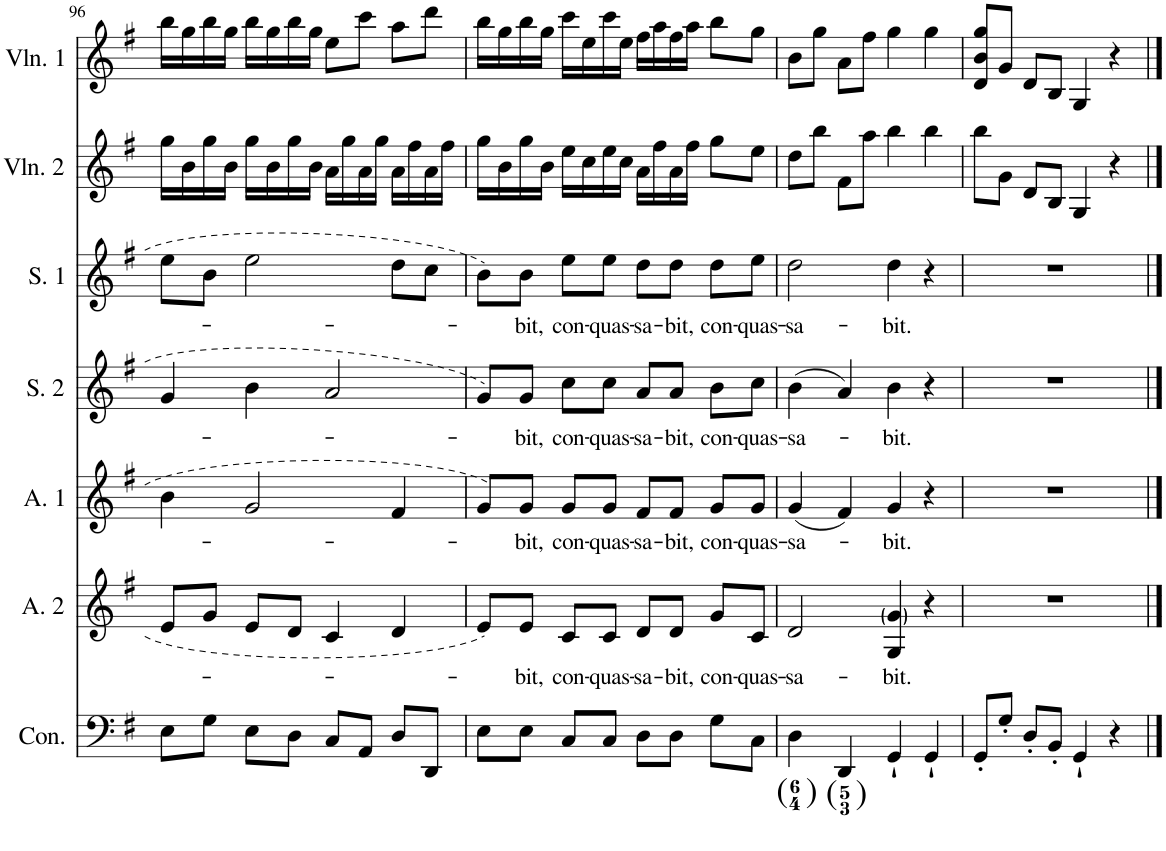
**kern	**kern	**kern	**text	**kern	**text	**kern	**text	**kern	**text	**kern	**kern
*part8	*part7	*part6	*part6	*part5	*part5	*part4	*part4	*part3	*part3	*part2	*part1
*staff8	*staff7	*staff6	*staff6	*staff5	*staff5	*staff4	*staff4	*staff3	*staff3	*staff2	*staff1
*I"Harpsichord	*I"Continuo	*I"Alto 2	*	*I"Alto 1	*	*I"Soprano 2	*	*I"Soprano 1	*	*I"Violin 2	*I"Violin 1
*I'Hch.	*I'Con.	*I'A. 2	*	*I'A. 1	*	*I'S. 2	*	*I'S. 1	*	*I'Vln. 2	*I'Vln. 1
!!LO:PB:g=z
*clefF4	*clefF4	*clefG2	*	*clefG2	*	*clefG2	*	*clefG2	*	*clefG2	*clefG2
*k[f#]	*k[f#]	*k[f#]	*	*k[f#]	*	*k[f#]	*	*k[f#]	*	*k[f#]	*k[f#]
*M4/4	*M4/4	*M4/4	*	*M4/4	*	*M4/4	*	*M4/4	*	*M4/4	*M4/4
=96	=96	=96	=96	=96	=96	=96	=96	=96	=96	=96	=96
8E\L	8E\L	8e/L	.	4b\	.	4g/	.	8ee\L	.	16gg\LL	16bb\LL
.	.	.	.	.	.	.	.	.	.	16b\	16gg\
8G\J	8G\J	8g/J	.	.	.	.	.	8b\J	.	16gg\	16bb\
.	.	.	.	.	.	.	.	.	.	16b\JJ	16gg\JJ
8E\L	8E\L	8e/L	.	2g/	.	4b\	.	2ee\	.	16gg\LL	16bb\LL
.	.	.	.	.	.	.	.	.	.	16b\	16gg\
8D\J	8D\J	8d/J	.	.	.	.	.	.	.	16gg\	16bb\
.	.	.	.	.	.	.	.	.	.	16b\JJ	16gg\JJ
8C/L	8C/L	4c/	.	.	.	2a/	.	.	.	16a\LL	8ee\L
.	.	.	.	.	.	.	.	.	.	16gg\	.
8AA/J	8AA/J	.	.	.	.	.	.	.	.	16a\	8ccc\J
.	.	.	.	.	.	.	.	.	.	16gg\JJ	.
8D/L	8D/L	4d/	.	4f#/	.	.	.	8dd\L	.	16a\LL	8aa\L
.	.	.	.	.	.	.	.	.	.	16ff#\	.
8DD/J	8DD/J	.	.	.	.	.	.	8cc\J	.	16a\	8ddd\J
.	.	.	.	.	.	.	.	.	.	16ff#\JJ	.
=97	=97	=97	=97	=97	=97	=97	=97	=97	=97	=97	=97
8E\L	8E\L	8e/L	.	8g/L	.	8g/L	.	8b\L	.	16gg\LL	16bb\LL
.	.	.	.	.	.	.	.	.	.	16b\	16gg\
!	!	!	!LO:LY:b	!	!LO:LY:b	!	!LO:LY:b	!	!LO:LY:b	!	!
8E\J	8E\J	8e/J	-bit,	8g/J	-bit,	8g/J	-bit,	8b\J	-bit,	16gg\	16bb\
.	.	.	.	.	.	.	.	.	.	16b\JJ	16gg\JJ
!	!	!	!LO:LY:b	!	!LO:LY:b	!	!LO:LY:b	!	!LO:LY:b	!	!
8C/L	8C/L	8c/L	con-	8g/L	con-	8cc\L	con-	8ee\L	con-	16ee\LL	16ccc\LL
.	.	.	.	.	.	.	.	.	.	16cc\	16ee\
!	!	!	!LO:LY:b	!	!LO:LY:b	!	!LO:LY:b	!	!LO:LY:b	!	!
8C/J	8C/J	8c/J	-quas-	8g/J	-quas-	8cc\J	-quas-	8ee\J	-quas-	16ee\	16ccc\
.	.	.	.	.	.	.	.	.	.	16cc\JJ	16ee\JJ
!	!	!	!LO:LY:b	!	!LO:LY:b	!	!LO:LY:b	!	!LO:LY:b	!	!
8D\L	8D\L	8d/L	-sa-	8f#/L	-sa-	8a/L	-sa-	8dd\L	-sa-	16a\LL	16ff#\LL
.	.	.	.	.	.	.	.	.	.	16ff#\	16aa\
!	!	!	!LO:LY:b	!	!LO:LY:b	!	!LO:LY:b	!	!LO:LY:b	!	!
8D\J	8D\J	8d/J	-bit,	8f#/J	-bit,	8a/J	-bit,	8dd\J	-bit,	16a\	16ff#\
.	.	.	.	.	.	.	.	.	.	16ff#\JJ	16aa\JJ
!	!	!	!LO:LY:b	!	!LO:LY:b	!	!LO:LY:b	!	!LO:LY:b	!	!
8G\L	8G\L	8g/L	con-	8g/L	con-	8b\L	con-	8dd\L	con-	8gg\L	8bb\L
!	!	!	!LO:LY:b	!	!LO:LY:b	!	!LO:LY:b	!	!LO:LY:b	!	!
8C\J	8C\J	8c/J	-quas-	8g/J	-quas-	8cc\J	-quas-	8ee\J	-quas-	8ee\J	8gg\J
=98	=98	=98	=98	=98	=98	=98	=98	=98	=98	=98	=98
!	!LO:TX:b:t=(  )	!	!	!	!	!	!	!	!	!	!
!LO:TX:b:t=(  )	!	!	!	!	!	!	!	!	!	!	!
!	!	!	!LO:LY:b	!	!LO:LY:b	!	!LO:LY:b	!	!LO:LY:b	!	!
4D	4D\	2d/	-sa-	(4g/	-sa-	(4b\	-sa-	2dd\	-sa-	8dd\L	8b\L
.	.	.	.	.	.	.	.	.	.	8bb\J	8gg\J
!	!LO:TX:b:t=(  )	!	!	!	!	!	!	!	!	!	!
!LO:TX:b:t=(  )	!	!	!	!	!	!	!	!	!	!	!
4DD	4DD/	.	.	4f#/)	.	4a/)	.	.	.	8f#\L	8a\L
.	.	.	.	.	.	.	.	.	.	8aa\J	8ff#\J
!	!	!	!LO:LY:b	!	!LO:LY:b	!	!LO:LY:b	!	!LO:LY:b	!	!
4GG`	4GG`/	4G/ 4g/	-bit.	4g/	-bit.	4b\	-bit.	4dd\	-bit.	4bb\	4gg\
4GG`	4GG`/	4r	.	4r	.	4r	.	4r	.	4bb\	4gg\
=99	=99	=99	=99	=99	=99	=99	=99	=99	=99	=99	=99
8GG'/L	8GG'/L	1r	.	1r	.	1r	.	1r	.	8bb\L	8d/ 8b/ 8gg/L
8G'/J	8G'/J	.	.	.	.	.	.	.	.	8g\J	8g/J
8D'/L	8D'/L	.	.	.	.	.	.	.	.	8d/L	8d/L
8BB'/J	8BB'/J	.	.	.	.	.	.	.	.	8B/J	8B/J
4GG`	4GG`/	.	.	.	.	.	.	.	.	4G/	4G/
4r	4r	.	.	.	.	.	.	.	.	4r	4r
==	==	==	==	==	==	==	==	==	==	==	==
*-	*-	*-	*-	*-	*-	*-	*-	*-	*-	*-	*-
